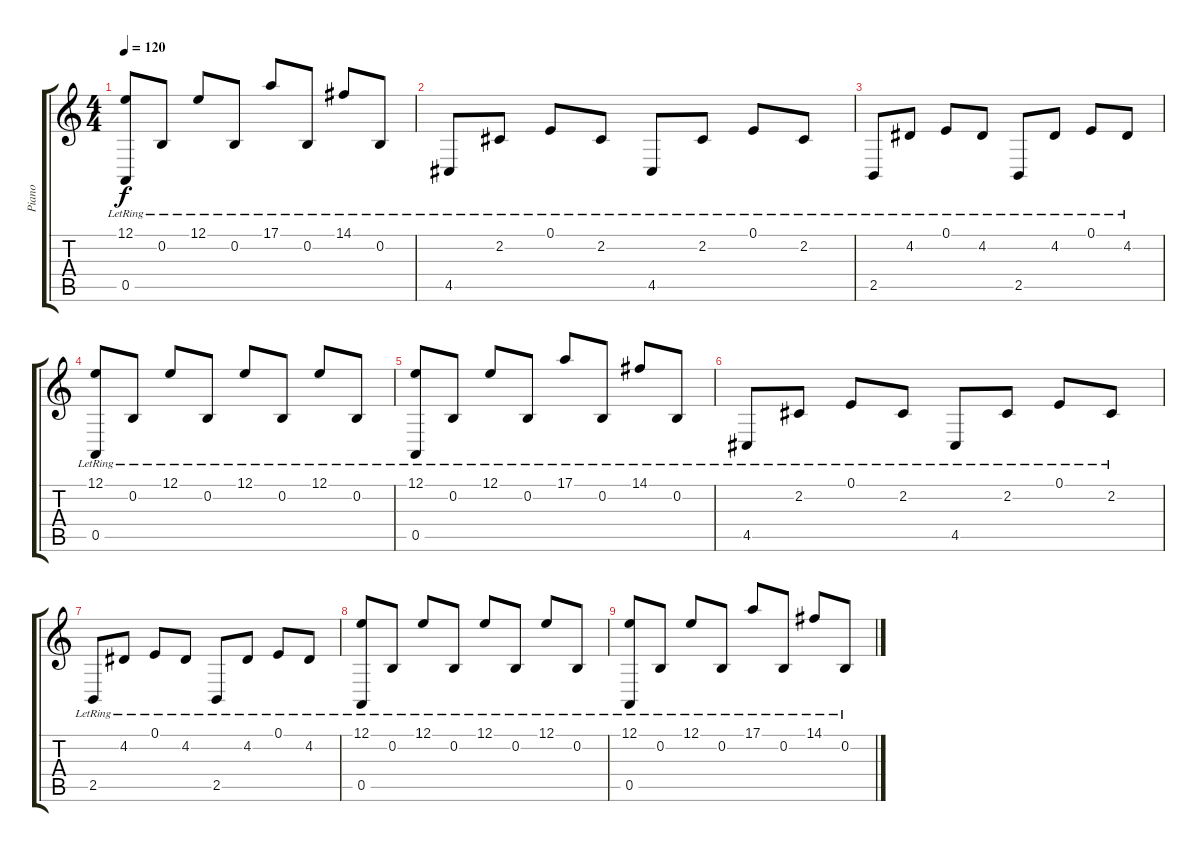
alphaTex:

\track ("Piano" "Piano") {instrument acousticgrandpiano}
\staff {score tabs}
\tuning (E4 B3 G3 D3 A2 E2) {hide}
\ts (4 4)
\tempo 120
\clef g2
\ks c
(12.1{lr} 0.5{lr}).8{dy f} 0.2{lr}.8 12.1{lr}.8 0.2{lr}.8 17.1{lr}.8 0.2{lr}.8 14.1{lr}.8 0.2{lr}.8 |
4.5{lr}.8 2.2{lr}.8 0.1{lr}.8 2.2{lr}.8 4.5{lr}.8 2.2{lr}.8 0.1{lr}.8 2.2{lr}.8 |
2.5{lr}.8 4.2{lr}.8 0.1{lr}.8 4.2{lr}.8 2.5{lr}.8 4.2{lr}.8 0.1{lr}.8 4.2{lr}.8 |
(12.1{lr} 0.5{lr}).8 0.2{lr}.8 12.1{lr}.8 0.2{lr}.8 12.1{lr}.8 0.2{lr}.8 12.1{lr}.8 0.2{lr}.8 |
(12.1{lr} 0.5{lr}).8 0.2{lr}.8 12.1{lr}.8 0.2{lr}.8 17.1{lr}.8 0.2{lr}.8 14.1{lr}.8 0.2{lr}.8 |
4.5{lr}.8{volume 8} 2.2{lr}.8 0.1{lr}.8 2.2{lr}.8 4.5{lr}.8 2.2{lr}.8 0.1{lr}.8 2.2{lr}.8 |
2.5{lr}.8 4.2{lr}.8 0.1{lr}.8 4.2{lr}.8 2.5{lr}.8 4.2{lr}.8 0.1{lr}.8 4.2{lr}.8 |
(12.1{lr} 0.5{lr}).8{volume 0} 0.2{lr}.8 12.1{lr}.8 0.2{lr}.8 12.1{lr}.8 0.2{lr}.8 12.1{lr}.8 0.2{lr}.8 |
(12.1{lr} 0.5{lr}).8 0.2{lr}.8 12.1{lr}.8 0.2{lr}.8 17.1{lr}.8 0.2{lr}.8 14.1{lr}.8 0.2{lr}.8
